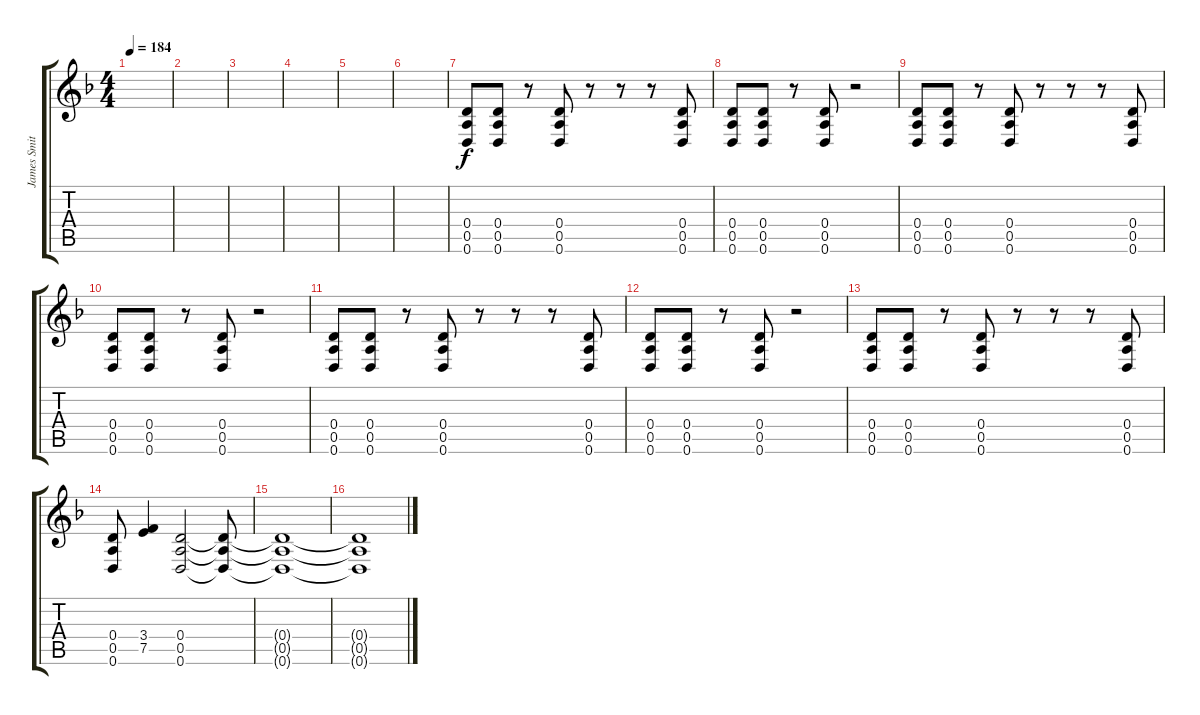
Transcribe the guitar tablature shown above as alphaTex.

\track ("James Smith" "James Smit") {instrument distortionguitar}
\staff {score tabs}
\tuning (E4 B3 G3 D3 A2 D2) {hide}
\ts (4 4)
\tempo 184
\clef g2
\ks dminor
|
|
|
|
|
|
(0.4 0.5 0.6).8 (0.4 0.5 0.6).8 r.8 (0.4 0.5 0.6).8 r.8 r.8 r.8 (0.4 0.5 0.6).8 |
(0.4 0.5 0.6).8 (0.4 0.5 0.6).8 r.8 (0.4 0.5 0.6).8 r.2 |
(0.4 0.5 0.6).8 (0.4 0.5 0.6).8 r.8 (0.4 0.5 0.6).8 r.8 r.8 r.8 (0.4 0.5 0.6).8 |
(0.4 0.5 0.6).8 (0.4 0.5 0.6).8 r.8 (0.4 0.5 0.6).8 r.2 |
(0.4 0.5 0.6).8 (0.4 0.5 0.6).8 r.8 (0.4 0.5 0.6).8 r.8 r.8 r.8 (0.4 0.5 0.6).8 |
(0.4 0.5 0.6).8 (0.4 0.5 0.6).8 r.8 (0.4 0.5 0.6).8 r.2 |
(0.4 0.5 0.6).8 (0.4 0.5 0.6).8 r.8 (0.4 0.5 0.6).8 r.8 r.8 r.8 (0.4 0.5 0.6).8 |
(0.4 0.5 0.6).8 (3.4 7.5).4 (0.4 0.5 0.6).2 (0.4{t} 0.5{t} 0.6{t}).8 |
(0.4{t} 0.5{t} 0.6{t}).1 |
(0.4{t} 0.5{t} 0.6{t}).1
